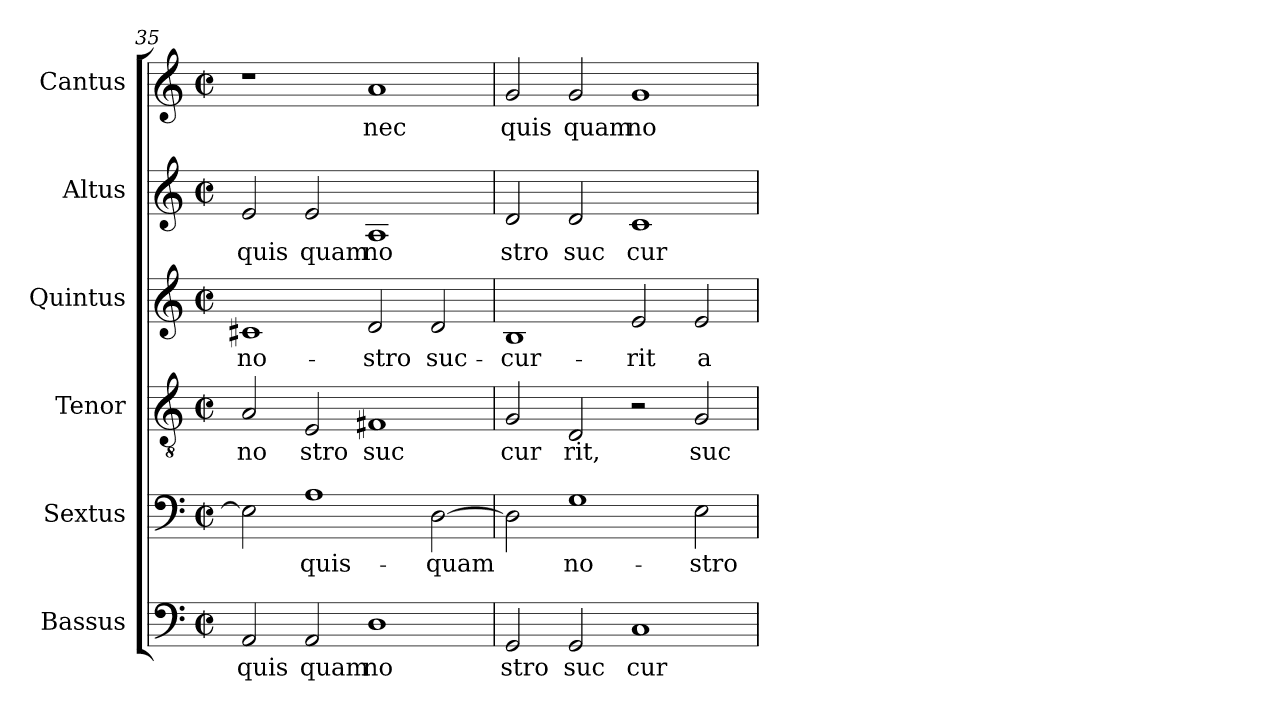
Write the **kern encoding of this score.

**kern	**text	**kern	**text	**kern	**text	**kern	**text	**kern	**text	**kern	**text
*part6	*part6	*part5	*part5	*part4	*part4	*part3	*part3	*part2	*part2	*part1	*part1
*staff6	*staff6	*staff5	*staff5	*staff4	*staff4	*staff3	*staff3	*staff2	*staff2	*staff1	*staff1
*I"Bassus	*	*I"Sextus	*	*I"Tenor	*	*I"Quintus	*	*I"Altus	*	*I"Cantus	*
*I'Bassus	*	*I'Sextus	*	*I'Tenor	*	*I'Quintus	*	*I'Altus	*	*I'Cantus	*
*clefF4	*	*clefF4	*	*clefGv2	*	*clefG2	*	*clefG2	*	*clefG2	*
*k[]	*	*k[]	*	*k[]	*	*k[]	*	*k[]	*	*k[]	*
*C:	*	*C:	*	*C:	*	*C:	*	*C:	*	*C:	*
*M2/2	*	*M2/2	*	*M2/2	*	*M2/2	*	*M2/2	*	*M2/2	*
*met(c|)	*	*met(c|)	*	*met(c|)	*	*met(c|)	*	*met(c|)	*	*met(c|)	*
=35	=35	=35	=35	=35	=35	=35	=35	=35	=35	=35	=35
!	!LO:LY:b	!	!LO:LY:b:cj	!	!LO:LY:b:cj	!	!LO:LY:b:cj	!	!LO:LY:b:cj	!	!
2AA/	quis	2E\]	.	2A/	no	1c#X	no-	2e/	quis	1r	.
!	!LO:LY:b	!	!LO:LY:b:cj	!	!LO:LY:b:cj	!	!	!	!LO:LY:b:cj	!	!
2AA/	quam	1A	quis-	2E/	stro	.	.	2e/	quam	.	.
!	!LO:LY:b	!	!	!	!LO:LY:b:cj	!	!LO:LY:b:cj	!	!LO:LY:b:cj	!	!LO:LY:b:cj
1D	no	.	.	1F#X	suc	2d/	-stro	1A	no	1a	nec
!	!	!	!LO:LY:b:cj	!	!	!	!LO:LY:b:cj	!	!	!	!
.	.	[>2D\	-quam	.	.	2d/	suc-	.	.	.	.
=36	=36	=36	=36	=36	=36	=36	=36	=36	=36	=36	=36
!	!LO:LY:b	!	!LO:LY:b:cj	!	!LO:LY:b:cj	!	!LO:LY:b:cj	!	!LO:LY:b:cj	!	!LO:LY:b:cj
2GG/	stro	2D\]	.	2G/	cur	1B	-cur-	2d/	stro	2g/	quis
!	!LO:LY:b	!	!LO:LY:b:cj	!	!LO:LY:b:cj	!	!	!	!LO:LY:b:cj	!	!LO:LY:b:cj
2GG/	suc	1G	no-	2D/	rit,	.	.	2d/	suc	2g/	quam
!	!LO:LY:b	!	!	!	!	!	!LO:LY:b:cj	!	!LO:LY:b:cj	!	!LO:LY:b:cj
1C	cur	.	.	2r	.	2e/	-rit	1c	cur	1g	no
!	!	!	!LO:LY:b:cj	!	!LO:LY:b:cj	!	!LO:LY:b:cj	!	!	!	!
.	.	2E\	-stro	2G/	suc	2e/	a-	.	.	.	.
=	=	=	=	=	=	=	=	=	=	=	=
*-	*-	*-	*-	*-	*-	*-	*-	*-	*-	*-	*-
